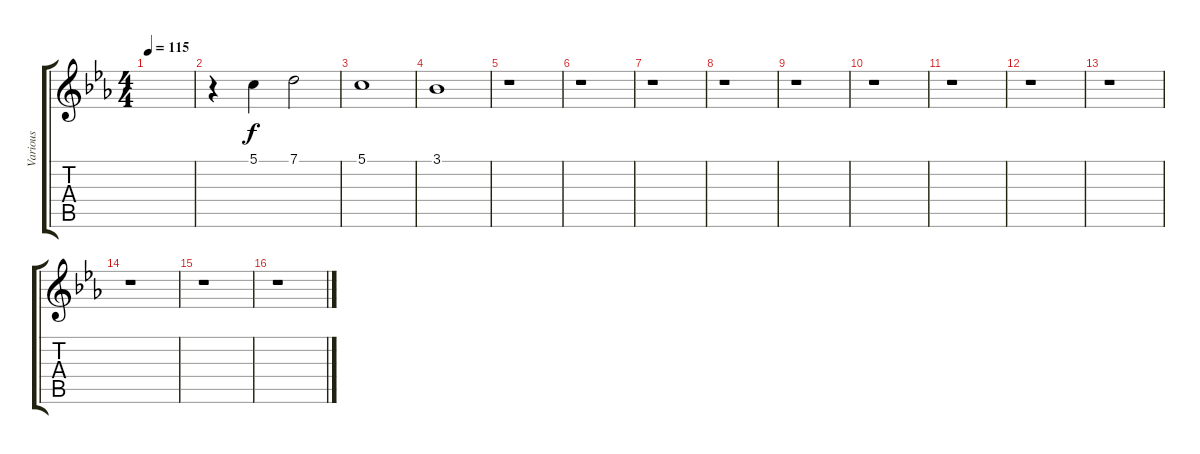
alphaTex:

\track ("Various" "Various") {instrument flute}
\staff {score tabs}
\tuning (G4 B3 G3 D3 A2 E2) {hide}
\ts (4 4)
\tempo 115
\clef g2
\ks eb
|
r.4{volume 7 instrument oboe} 5.1.4{volume 11 instrument oboe} 7.1.2 |
5.1.1 |
3.1.1{volume 5} |
r.1 |
r.1 |
r.1 |
r.1 |
r.1 |
r.1 |
r.1 |
r.1 |
r.1 |
r.1 |
r.1 |
r.1
